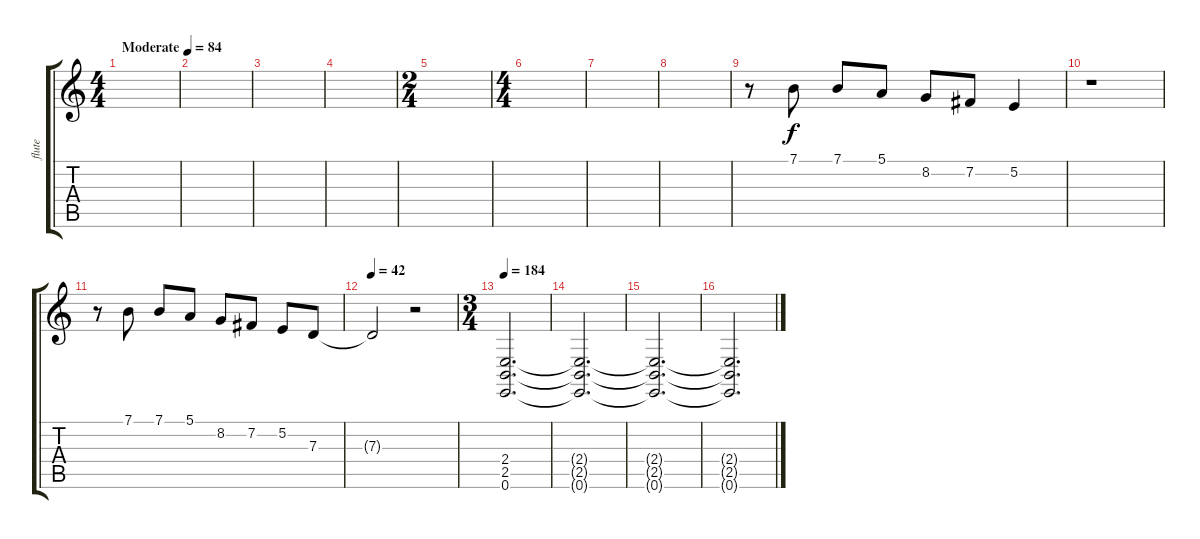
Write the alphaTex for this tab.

\track ("flute" "flute") {instrument flute}
\staff {score tabs}
\tuning (E4 B3 G3 D3 A2 E2) {hide}
\ts (4 4)
\tempo (84 "Moderate")
\clef g2
\ks c
|
|
|
|
\ts (2 4)
|
\ts (4 4)
|
|
|
r.8 7.1.8 7.1.8 5.1.8 8.2.8 7.2.8 5.2.4 |
r.1 |
r.8 7.1.8 7.1.8 5.1.8 8.2.8 7.2.8 5.2.8 7.3.8 |
\tempo 42
7.3{t}.2 r.2 |
\ts (3 4)
\tempo 184
(2.4 2.5 0.6).2{d} |
(2.4{t} 2.5{t} 0.6{t}).2{d} |
(2.4{t} 2.5{t} 0.6{t}).2{d} |
(2.4{t} 2.5{t} 0.6{t}).2{d}
